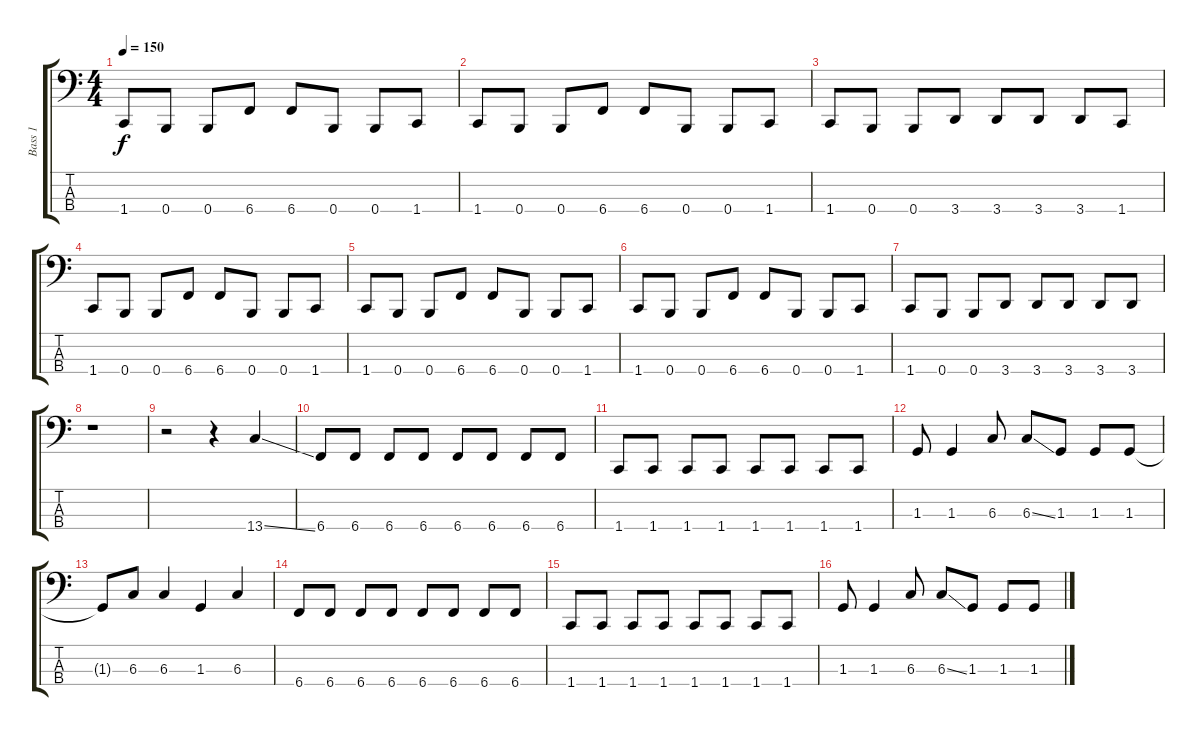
\track ("Bass 1" "Bass 1") {instrument electricbasspick}
\staff {score tabs}
\tuning (E2 B1 Gb1 B0) {hide}
\ts (4 4)
\tempo 150
\clef f4
\ks c
1.4.8{dy f} 0.4.8 0.4.8 6.4.8 6.4.8 0.4.8 0.4.8 1.4.8 |
1.4.8 0.4.8 0.4.8 6.4.8 6.4.8 0.4.8 0.4.8 1.4.8 |
1.4.8 0.4.8 0.4.8 3.4.8 3.4.8 3.4.8 3.4.8 1.4.8 |
1.4.8 0.4.8 0.4.8 6.4.8 6.4.8 0.4.8 0.4.8 1.4.8 |
1.4.8 0.4.8 0.4.8 6.4.8 6.4.8 0.4.8 0.4.8 1.4.8 |
1.4.8 0.4.8 0.4.8 6.4.8 6.4.8 0.4.8 0.4.8 1.4.8 |
1.4.8 0.4.8 0.4.8 3.4.8 3.4.8 3.4.8 3.4.8 3.4.8 |
r.1 |
r.2 r.4 13.4{ss}.4 |
6.4.8 6.4.8 6.4.8 6.4.8 6.4.8 6.4.8 6.4.8 6.4.8 |
1.4.8 1.4.8 1.4.8 1.4.8 1.4.8 1.4.8 1.4.8 1.4.8 |
1.3.8 1.3.4 6.3.8 6.3{ss}.8 1.3.8 1.3.8 1.3.8 |
1.3{t}.8 6.3.8 6.3.4 1.3.4 6.3.4 |
6.4.8 6.4.8 6.4.8 6.4.8 6.4.8 6.4.8 6.4.8 6.4.8 |
1.4.8 1.4.8 1.4.8 1.4.8 1.4.8 1.4.8 1.4.8 1.4.8 |
1.3.8 1.3.4 6.3.8 6.3{ss}.8 1.3.8 1.3.8 1.3.8
